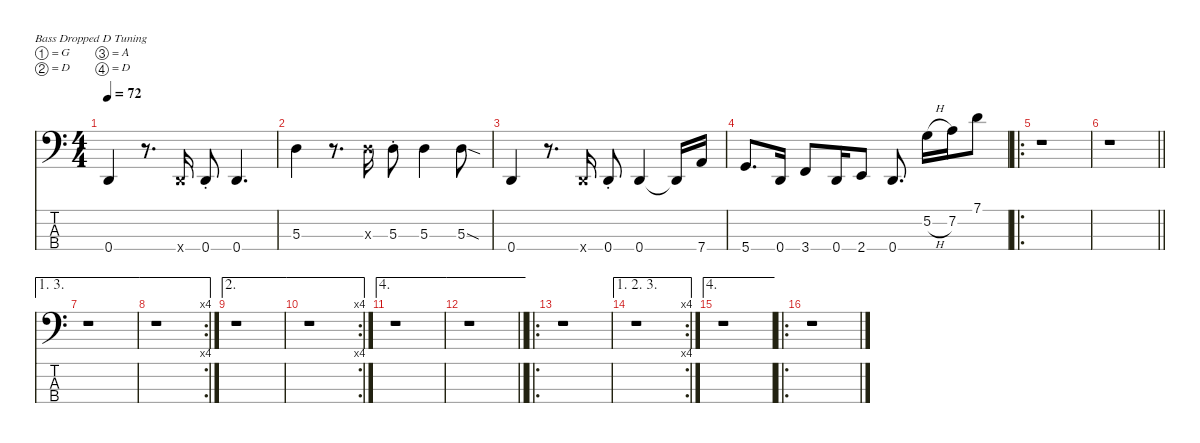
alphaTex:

\defaultSystemsLayout 4
\hideDynamics
\bracketExtendMode nobrackets
\singleTrackTrackNamePolicy hidden
\multiTrackTrackNamePolicy hidden
\firstSystemTrackNameMode fullname
\firstSystemTrackNameOrientation horizontal
\otherSystemsTrackNameOrientation horizontal
\track ("Bass Guitar" "el.bs.") {instrument electricbassfinger}
\staff {score tabs}
\tuning (G2 D2 A1 D1)
\ts (4 4)
\tempo 72
\clef f4
\ks c
0.4.4{dy f beam Up} r.8{d beam Up} 0.4{x}.16{beam Up} 0.4{st}.8{beam Up} 0.4.4{d beam Up} |
5.3.4{beam Down} r.8{d beam Down} 5.3{x}.16{beam Down} 5.3{st}.8{beam Down} 5.3.4{beam Down} 5.3{sod}.8{beam Down} |
0.4.4{beam Up} r.8{d beam Up} 0.4{x}.16{beam Up} 0.4{st}.8{beam Up} 0.4.4{beam Up} 0.4{t}.16{beam Up} 7.4.16{beam Up} |
5.4.8{d beam Up} 0.4.16{beam Up} 3.4.8{beam Up} 0.4.16{beam Up} 2.4.8{beam Up} 0.4.8{d beam Up} 5.2{h}.16{beam Down} 7.2.16{beam Down} 7.1.8{beam Down} |
\ro
r.1{beam Down} |
\barLineRight lightlight
r.1{beam Down} |
\ae (1 3)
r.1{beam Down} |
\ae (1 3)
\rc 4
r.1{beam Down} |
\ae 2
r.1{beam Down} |
\ae 2
\rc 4
r.1{beam Down} |
\ae 4
r.1{beam Down} |
\ae 4
\barLineRight lightlight
r.1{beam Down} |
\ro
r.1{beam Down} |
\ae (1 2 3)
\rc 4
r.1{beam Down} |
\ae 4
r.1{beam Down} |
\ro
r.1{beam Down}
